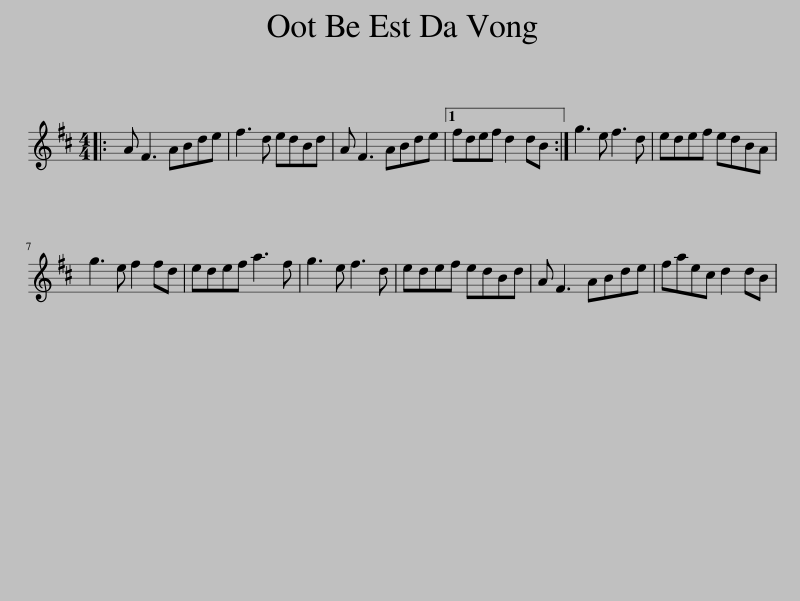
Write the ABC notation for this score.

X:1
L:1/8
M:4/4
I:linebreak $
K:D
V:1 treble
V:1
|: A F3 ABde | f3 d edBd | A F3 ABde |1 fdef d2 dB :| g3 e f3 d | %5
 edef edBA |$ g3 e f2 fd | edef a3 f | g3 e f3 d | edef edBd | %10
 A F3 ABde | faec d2 dB | %12
